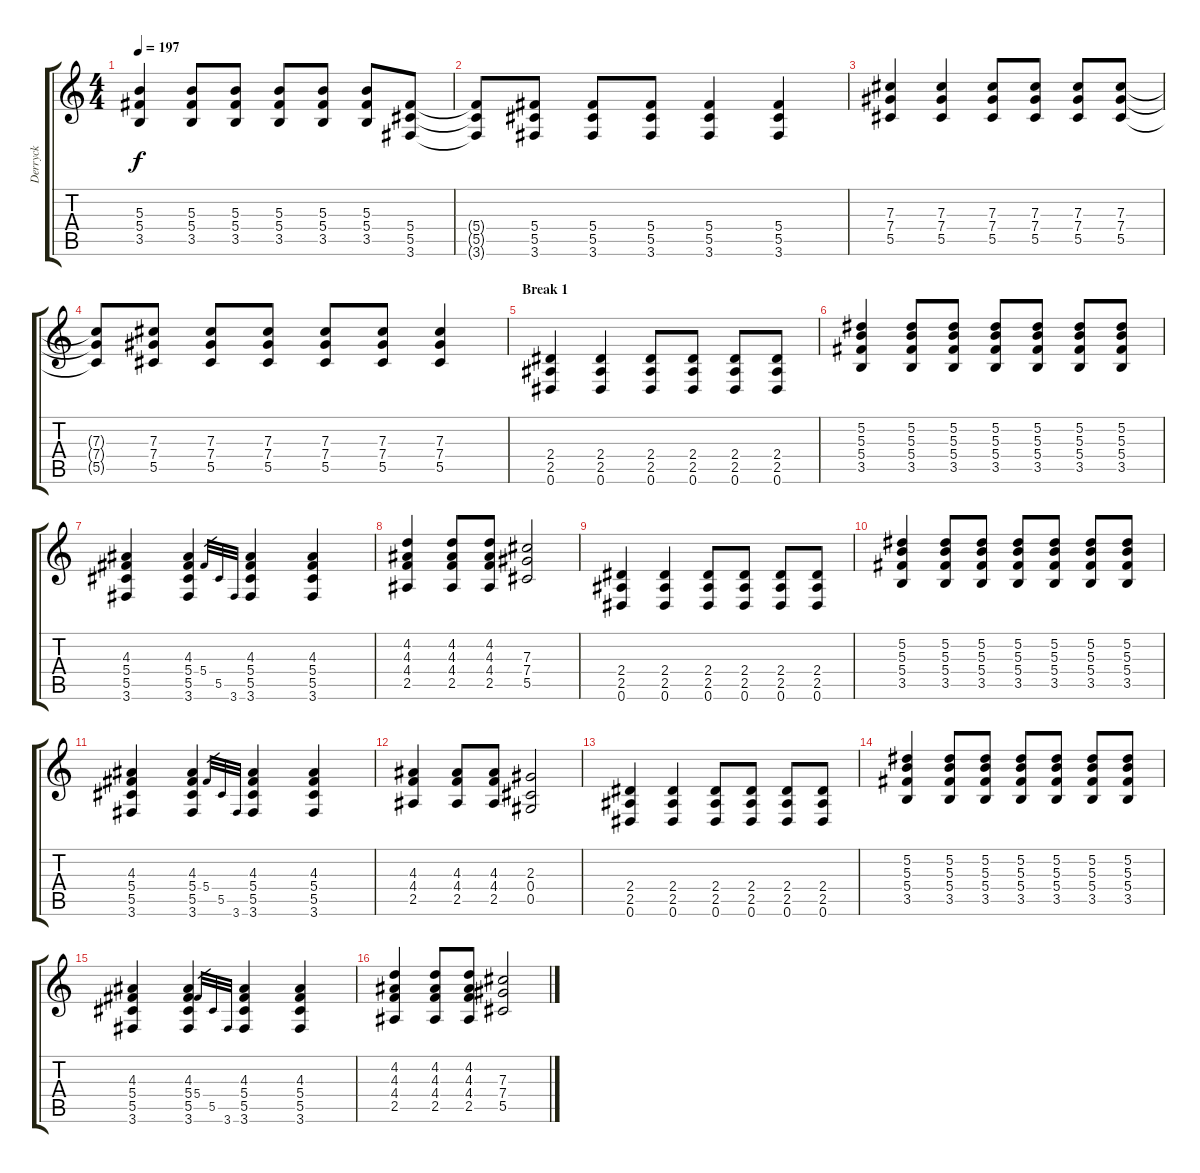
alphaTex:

\track ("Derryck" "Derryck") {instrument distortionguitar}
\staff {score tabs}
\tuning (Eb4 Bb3 Gb3 Db3 Ab2 Eb2) {hide}
\ts (4 4)
\tempo 197
\clef g2
\ks c
(5.3 5.4 3.5).4{dy f} (5.3 5.4 3.5).8 (5.3 5.4 3.5).8 (5.3 5.4 3.5).8 (5.3 5.4 3.5).8 (5.3 5.4 3.5).8 (5.4 5.5 3.6).8 |
(5.4{t} 5.5{t} 3.6{t}).8 (5.4 5.5 3.6).8 (5.4 5.5 3.6).8 (5.4 5.5 3.6).8 (5.4 5.5 3.6).4 (5.4 5.5 3.6).4 |
(7.3 7.4 5.5).4 (7.3 7.4 5.5).4 (7.3 7.4 5.5).8 (7.3 7.4 5.5).8 (7.3 7.4 5.5).8 (7.3 7.4 5.5).8 |
(7.3{t} 7.4{t} 5.5{t}).8 (7.3 7.4 5.5).8 (7.3 7.4 5.5).8 (7.3 7.4 5.5).8 (7.3 7.4 5.5).8 (7.3 7.4 5.5).8 (7.3 7.4 5.5).4 |
\section ("" "Break 1")
(2.4 2.5 0.6).4 (2.4 2.5 0.6).4 (2.4 2.5 0.6).8 (2.4 2.5 0.6).8 (2.4 2.5 0.6).8 (2.4 2.5 0.6).8 |
(5.2 5.3 5.4 3.5).4 (5.2 5.3 5.4 3.5).8 (5.2 5.3 5.4 3.5).8 (5.2 5.3 5.4 3.5).8 (5.2 5.3 5.4 3.5).8 (5.2 5.3 5.4 3.5).8 (5.2 5.3 5.4 3.5).8 |
(4.3 5.4 5.5 3.6).4 (4.3 5.4 5.5 3.6).4 5.4.32{gr} 5.5.32{gr} 3.6.32{gr} (4.3 5.4 5.5 3.6).4 (4.3 5.4 5.5 3.6).4 |
(4.2 4.3 4.4 2.5).4 (4.2 4.3 4.4 2.5).8 (4.2 4.3 4.4 2.5).8 (7.3 7.4 5.5).2 |
(2.4 2.5 0.6).4 (2.4 2.5 0.6).4 (2.4 2.5 0.6).8 (2.4 2.5 0.6).8 (2.4 2.5 0.6).8 (2.4 2.5 0.6).8 |
(5.2 5.3 5.4 3.5).4 (5.2 5.3 5.4 3.5).8 (5.2 5.3 5.4 3.5).8 (5.2 5.3 5.4 3.5).8 (5.2 5.3 5.4 3.5).8 (5.2 5.3 5.4 3.5).8 (5.2 5.3 5.4 3.5).8 |
(4.3 5.4 5.5 3.6).4 (4.3 5.4 5.5 3.6).4 5.4.32{gr} 5.5.32{gr} 3.6.32{gr} (4.3 5.4 5.5 3.6).4 (4.3 5.4 5.5 3.6).4 |
(4.3 4.4 2.5).4 (4.3 4.4 2.5).8 (4.3 4.4 2.5).8 (2.3 0.4 0.5).2 |
(2.4 2.5 0.6).4 (2.4 2.5 0.6).4 (2.4 2.5 0.6).8 (2.4 2.5 0.6).8 (2.4 2.5 0.6).8 (2.4 2.5 0.6).8 |
(5.2 5.3 5.4 3.5).4 (5.2 5.3 5.4 3.5).8 (5.2 5.3 5.4 3.5).8 (5.2 5.3 5.4 3.5).8 (5.2 5.3 5.4 3.5).8 (5.2 5.3 5.4 3.5).8 (5.2 5.3 5.4 3.5).8 |
(4.3 5.4 5.5 3.6).4 (4.3 5.4 5.5 3.6).4 5.4.32{gr} 5.5.32{gr} 3.6.32{gr} (4.3 5.4 5.5 3.6).4 (4.3 5.4 5.5 3.6).4 |
(4.2 4.3 4.4 2.5).4 (4.2 4.3 4.4 2.5).8 (4.2 4.3 4.4 2.5).8 (7.3 7.4 5.5).2
